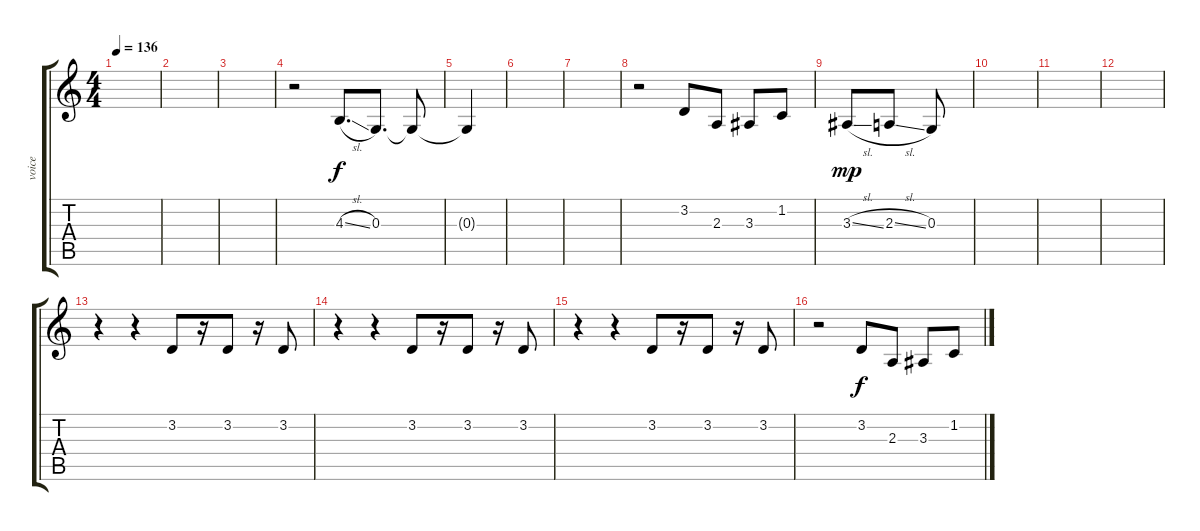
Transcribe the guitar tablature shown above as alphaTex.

\track ("voice" "voice") {instrument sopranosax}
\staff {score tabs}
\tuning (E4 B3 G3 D3 A2 E2) {hide}
\ts (4 4)
\tempo 136
\clef g2
\ks c
|
|
|
r.2 4.3{sl}.8{d} 0.3.8{d} 0.3{t}.8{dy f} |
0.3{t}.4 |
|
|
r.2 3.2.8 2.3.8 3.3.8 1.2.8 |
3.3{sl}.8{dy mp} 2.3{sl}.8 0.3.8 |
|
|
|
r.4 r.4 3.2.8 r.16 3.2.8 r.16 3.2.8 |
r.4 r.4 3.2.8 r.16 3.2.8 r.16 3.2.8 |
r.4 r.4 3.2.8 r.16 3.2.8 r.16 3.2.8 |
r.2 3.2.8{dy f} 2.3.8 3.3.8 1.2.8
